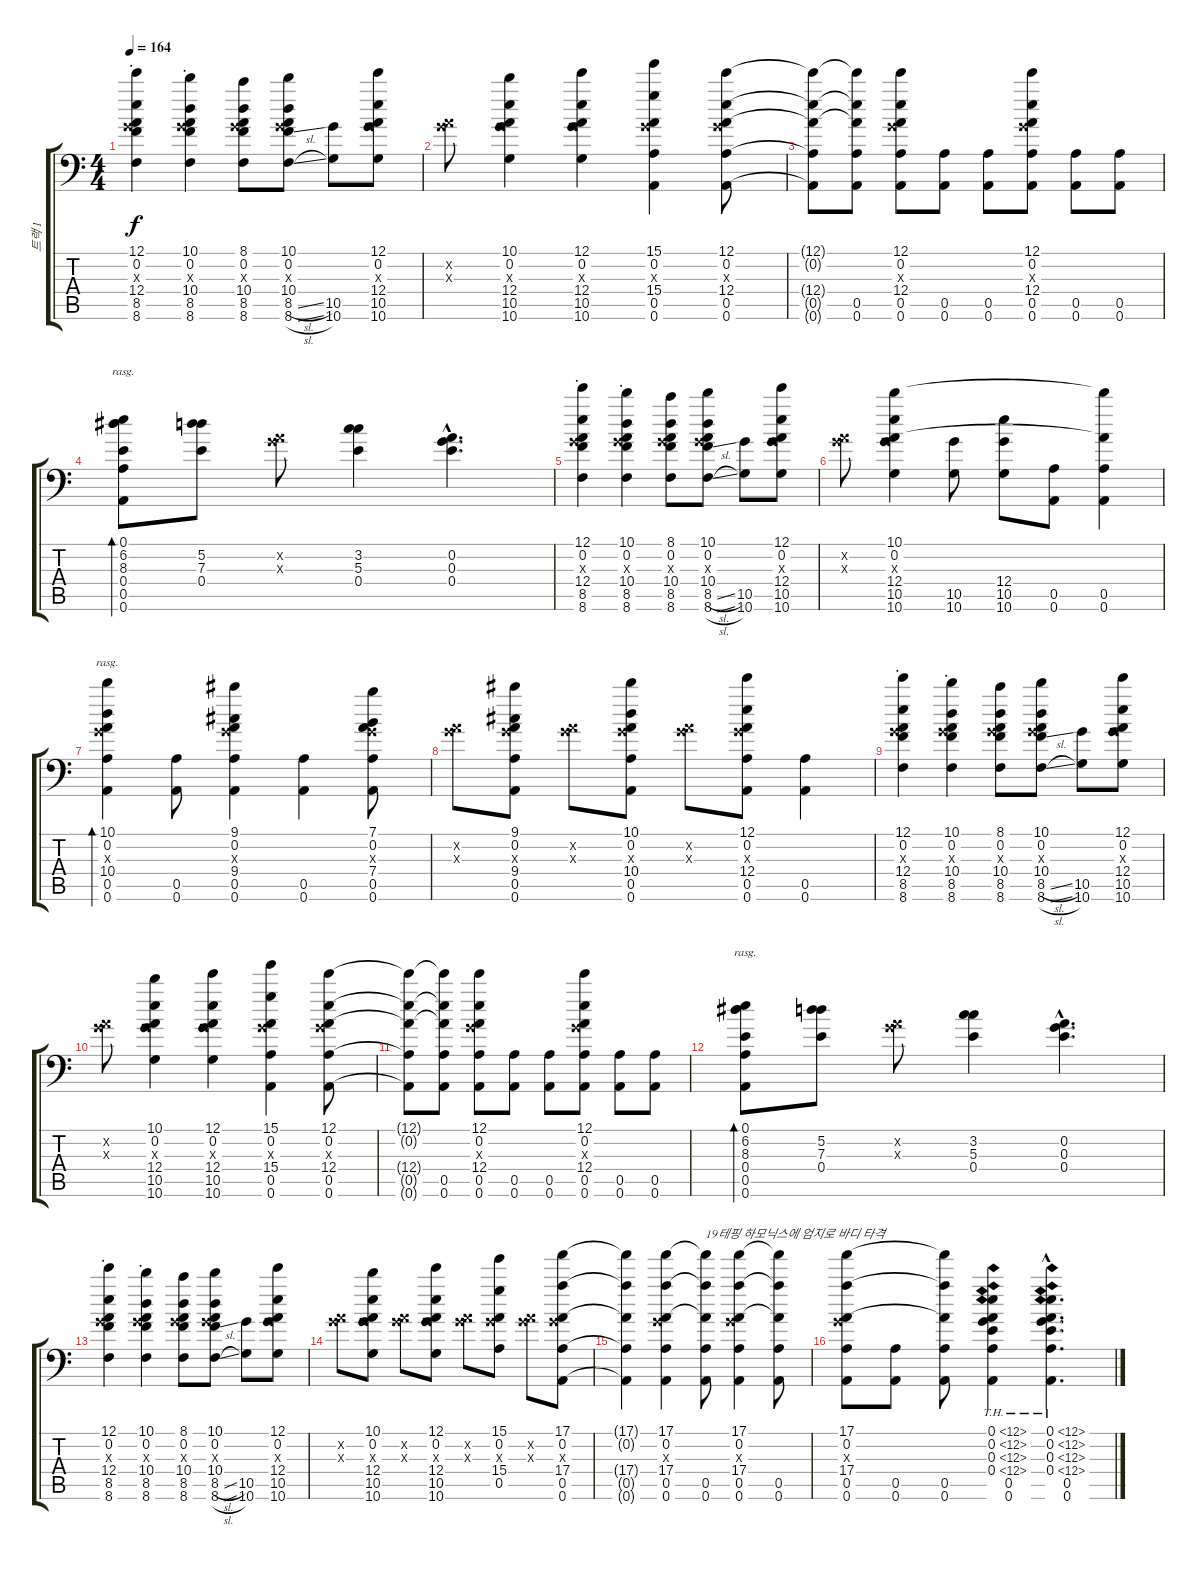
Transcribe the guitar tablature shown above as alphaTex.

\track ("트랙 1" "트랙 1") {instrument acousticguitarsteel}
\staff {score tabs}
\tuning (E4 A3 G3 E3 A2 A1) {hide}
\ts (4 4)
\tempo 164
\clef f4
\ks c
(12.1 0.2{st} 0.3{x} 12.4 8.5 8.6).4{dy f} (10.1 0.2{st} 0.3{x} 10.4 8.5 8.6).4 (8.1 0.2 0.3{x} 10.4 8.5 8.6).8 (10.1 0.2 0.3{x} 10.4 8.5{sl} 8.6{sl}).8 (10.5 10.6).8 (12.1 0.2 0.3{x} 12.4 10.5 10.6).8 |
(0.2{x} 0.3{x}).8 (10.1 0.2 0.3{x} 12.4 10.5 10.6).4 (12.1 0.2 0.3{x} 12.4 10.5 10.6).4 (15.1 0.2 0.3{x} 15.4 0.5 0.6).4 (12.1 0.2 0.3{x} 12.4 0.5 0.6).8 |
(12.1{t} 0.2{t} 12.4{t} 0.5{t} 0.6{t}).8 (12.1{t} 0.2{t} 12.4{t} 0.5 0.6).8 (12.1 0.2 0.3{x} 12.4 0.5 0.6).8 (0.5 0.6).8 (0.5 0.6).8 (12.1 0.2 0.3{x} 12.4 0.5 0.6).8 (0.5 0.6).8 (0.5 0.6).8 |
(0.1 6.2 8.3 0.4 0.5 0.6).8{bd 60 rasg ii} (5.2 7.3 0.4).8 (0.2{x} 0.3{x}).8 (3.2 5.3 0.4).4 (0.2{hac} 0.3{hac} 0.4{hac}).4{d} |
(12.1 0.2{st} 0.3{x} 12.4 8.5 8.6).4 (10.1 0.2{st} 0.3{x} 10.4 8.5 8.6).4 (8.1 0.2 0.3{x} 10.4 8.5 8.6).8 (10.1 0.2 0.3{x} 10.4 8.5{sl} 8.6{sl}).8 (10.5 10.6).8 (12.1 0.2 0.3{x} 12.4 10.5 10.6).8 |
(0.2{x} 0.3{x}).8 (10.1 0.2 0.3{x} 12.4 10.5 10.6).4 (10.5 10.6).8 (12.4 10.5 10.6).8 (0.5 0.6).8 (10.1{t} 0.2{t} 0.5 0.6).4 |
(10.1 0.2 0.3{x} 10.4 0.5 0.6).4{bd 60 rasg ii} (0.5 0.6).8 (9.1 0.2 0.3{x} 9.4 0.5 0.6).4 (0.5 0.6).4 (7.1 0.2 0.3{x} 7.4 0.5 0.6).8 |
(0.2{x} 0.3{x}).8 (9.1 0.2 0.3{x} 9.4 0.5 0.6).8 (0.2{x} 0.3{x}).8 (10.1 0.2 0.3{x} 10.4 0.5 0.6).8 (0.2{x} 0.3{x}).8 (12.1 0.2 0.3{x} 12.4 0.5 0.6).8 (0.5 0.6).4 |
(12.1 0.2{st} 0.3{x} 12.4 8.5 8.6).4 (10.1 0.2{st} 0.3{x} 10.4 8.5 8.6).4 (8.1 0.2 0.3{x} 10.4 8.5 8.6).8 (10.1 0.2 0.3{x} 10.4 8.5{sl} 8.6{sl}).8 (10.5 10.6).8 (12.1 0.2 0.3{x} 12.4 10.5 10.6).8 |
(0.2{x} 0.3{x}).8 (10.1 0.2 0.3{x} 12.4 10.5 10.6).4 (12.1 0.2 0.3{x} 12.4 10.5 10.6).4 (15.1 0.2 0.3{x} 15.4 0.5 0.6).4 (12.1 0.2 0.3{x} 12.4 0.5 0.6).8 |
(12.1{t} 0.2{t} 12.4{t} 0.5{t} 0.6{t}).8 (12.1{t} 0.2{t} 12.4{t} 0.5 0.6).8 (12.1 0.2 0.3{x} 12.4 0.5 0.6).8 (0.5 0.6).8 (0.5 0.6).8 (12.1 0.2 0.3{x} 12.4 0.5 0.6).8 (0.5 0.6).8 (0.5 0.6).8 |
(0.1 6.2 8.3 0.4 0.5 0.6).8{bd 60 rasg ii} (5.2 7.3 0.4).8 (0.2{x} 0.3{x}).8 (3.2 5.3 0.4).4 (0.2{hac} 0.3{hac} 0.4{hac}).4{d} |
(12.1 0.2{st} 0.3{x} 12.4 8.5 8.6).4 (10.1 0.2{st} 0.3{x} 10.4 8.5 8.6).4 (8.1 0.2 0.3{x} 10.4 8.5 8.6).8 (10.1 0.2 0.3{x} 10.4 8.5{sl} 8.6{sl}).8 (10.5 10.6).8 (12.1 0.2 0.3{x} 12.4 10.5 10.6).8 |
(0.2{x} 0.3{x}).8 (10.1 0.2 0.3{x} 12.4 10.5 10.6).8 (0.2{x} 0.3{x}).8 (12.1 0.2 0.3{x} 12.4 10.5 10.6).8 (0.2{x} 0.3{x}).8 (15.1 0.2 0.3{x} 15.4 0.5).8 (0.2{x} 0.3{x}).8 (17.1 0.2 0.3{x} 17.4 0.5 0.6).8 |
(17.1{t} 0.2{t} 17.4{t} 0.5{t} 0.6{t}).4 (17.1 0.2 0.3{x} 17.4 0.5 0.6).4 (17.1{t} 0.2{t} 17.4{t} 0.5 0.6).8{txt "19테핑 하모닉스에 엄지로 바디 타격"} (17.1 0.2 0.3{x} 17.4 0.5 0.6).4 (17.1{t} 0.2{t} 17.4{t} 0.5 0.6).8 |
(17.1 0.2 0.3{x} 17.4 0.5 0.6).8 (0.5 0.6).8 (17.1{t} 0.2{t} 17.4{t} 0.5 0.6).8 (0.1{th 12} 0.2{th 12} 0.3{th 12} 0.4{th 12} 0.5 0.6).4 (0.1{th 12 hac} 0.2{th 12 hac} 0.3{th 12 hac} 0.4{th 12 hac} 0.5{hac} 0.6{hac}).4{d}
